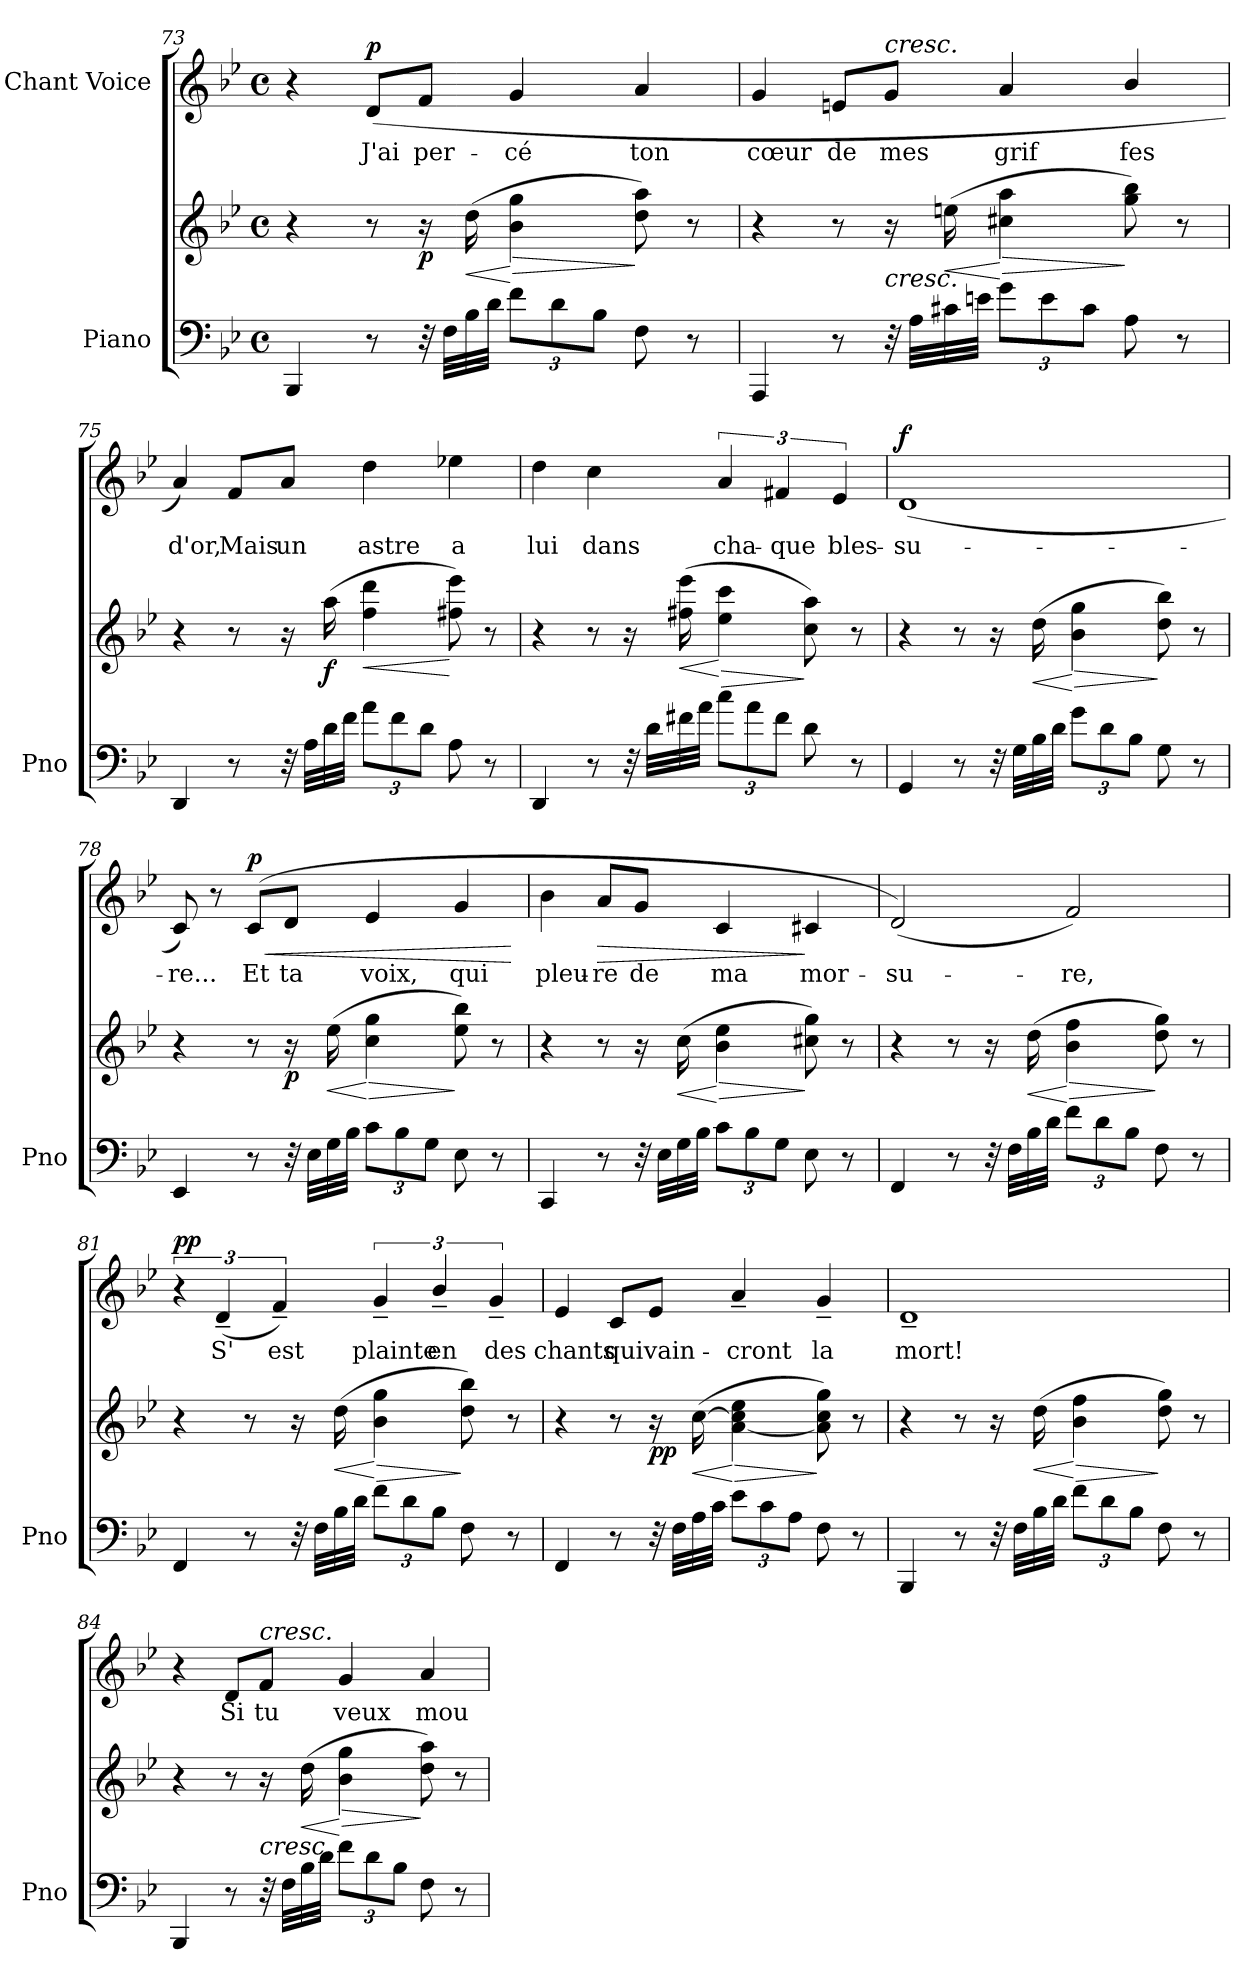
**kern	**kern	**dynam	**kern	**text	**dynam
*part2	*part2	*part2	*part1	*part1	*part1
*staff3	*staff2	*staff2/3	*staff1	*staff1	*staff1
*I"Piano	*	*	*I"Chant Voice	*	*
*I'Pno	*	*	*	*	*
*clefF4	*clefG2	*	*clefG2	*	*
*k[b-e-]	*k[b-e-]	*	*k[b-e-]	*	*
*M4/4	*M4/4	*	*M4/4	*	*
*met(c)	*met(c)	*	*met(c)	*	*
=73	=73	=73	=73	=73	=73
4BBB-/	4r	.	4r	.	.
!	!	!	!	!	!LO:DY:a
8r	8r	.	(8d/L	J'ai	p
!	!	!LO:DY:b	!	!	!
32r	16r	p	8f/J	per-	.
32F\LLL	.	.	.	.	.
!	!	!LO:HP:b	!	!	!
32B-\	(16dd\	<	.	.	.
32d\JJJ	.	.	.	.	.
*Xbrackettup	*	*	*	*	*
!	!	!LO:HP:n=1:b	!	!	!
12f\L	4b-\ 4gg\	[ >	4g/	-cé	.
12d\	.	.	.	.	.
12B-\J	.	.	.	.	.
8F\	8dd\ 8aa\)	]	4a/	ton	.
8r	8r	.	.	.	.
=74	=74	=74	=74	=74	=74
4AAA/	4r	.	4g/	cœur	.
8r	8r	.	8en/L	de	.
!	!	!	!LO:TX:a:i:t=cresc.	!	!
!LO:TX:a:i:t=cresc.	!	!	!	!	!
32r	16r	.	8g/J	mes	.
32A\LLL	.	.	.	.	.
!	!	!LO:HP:b	!	!	!
32c#X\	(16een\	<	.	.	.
32en\JJJ	.	.	.	.	.
!	!	!LO:HP:n=1:b	!	!	!
12g\L	4cc#X\ 4aa\	[ >	4a/	grif	.
12e\	.	.	.	.	.
12c#\J	.	.	.	.	.
8A\	8gg\ 8bb-\)	]	4b-/	fes	.
8r	8r	.	.	.	.
=75	=75	=75	=75	=75	=75
4DD/	4r	.	4a/)	d'or,	.
8r	8r	.	8f/L	Mais	.
32r	16r	.	8a/J	un	.
32A\LLL	.	.	.	.	.
!	!	!LO:DY:b	!	!	!
32d\	(16aa\	f	.	.	.
32f\JJJ	.	.	.	.	.
!	!	!LO:HP:b	!	!	!
12a\L	4ff\ 4ddd\	<	4dd\	astre	.
12f\	.	.	.	.	.
12d\J	.	.	.	.	.
8A\	8ff#X\ 8eee-\)	[	4ee-X\	a	.
8r	8r	.	.	.	.
=76	=76	=76	=76	=76	=76
4DD/	4r	.	4dd\	lui	.
8r	8r	.	4cc\	dans	.
32r	16r	.	.	.	.
32d\LLL	.	.	.	.	.
!	!	!LO:HP:b	!	!	!
32f#X\	(16ff#X\ 16eee-\	<	.	.	.
32a\JJJ	.	.	.	.	.
!	!	!LO:HP:n=1:b	!	!	!
12cc\L	4ee-\ 4ccc\	[ >	6a/	cha-	.
12a\	.	.	.	.	.
12f#\J	.	.	6f#X/	-que	.
8d\	8cc\ 8aa\)	]	.	.	.
.	.	.	6e-/	bles-	.
8r	8r	.	.	.	.
=77	=77	=77	=77	=77	=77
!	!	!	!	!	!LO:DY:a
4GG/	4r	.	(1d	-su-	f
8r	8r	.	.	.	.
32r	16r	.	.	.	.
32G\LLL	.	.	.	.	.
!	!	!LO:HP:b	!	!	!
32B-\	(16dd\	<	.	.	.
32d\JJJ	.	.	.	.	.
!	!	!LO:HP:n=1:b	!	!	!
12g\L	4b-\ 4gg\	[ >	.	.	.
12d\	.	.	.	.	.
12B-\J	.	.	.	.	.
8G\	8dd\ 8bb-\)	]	.	.	.
8r	8r	.	.	.	.
=78	=78	=78	=78	=78	=78
4EE-/	4r	.	8c/)	-re...	.
.	.	.	8r	.	.
!	!	!	!	!	!LO:HP:b
!	!	!	!	!	!LO:DY:n=1:a
8r	8r	.	(8c/L	Et	< p
!	!	!LO:DY:b	!	!	!
32r	16r	p	8d/J	ta	.
32E-\LLL	.	.	.	.	.
!	!	!LO:HP:b	!	!	!
32G\	(16ee-\	<	.	.	.
32B-\JJJ	.	.	.	.	.
!	!	!LO:HP:n=1:b	!	!	!
12c\L	4cc\ 4gg\	[ >	4e-/	voix,	.
12B-\	.	.	.	.	.
12G\J	.	.	.	.	.
8E-\	8ee-\ 8bb-\)	]	4g/	qui	.
8r	8r	.	.	.	.
.	.	.	.	.	[
=79	=79	=79	=79	=79	=79
4CC/	4r	.	4b-\	pleu-	.
!	!	!	!	!	!LO:HP:b
8r	8r	.	8a/L	-re	>
32r	16r	.	8g/J	de	.
32E-\LLL	.	.	.	.	.
!	!	!LO:HP:b	!	!	!
32G\	(16cc\	<	.	.	.
32B-\JJJ	.	.	.	.	.
!	!	!LO:HP:n=1:b	!	!	!
12c\L	4b-\ 4ee-\	[ >	4c/	ma	.
12B-\	.	.	.	.	.
12G\J	.	.	.	.	.
8E-\	8cc#X\ 8gg\)	]	4c#X/	mor-	]
8r	8r	.	.	.	.
=80	=80	=80	=80	=80	=80
4FF/	4r	.	(2d/)	-su-	.
8r	8r	.	.	.	.
32r	16r	.	.	.	.
32F\LLL	.	.	.	.	.
!	!	!LO:HP:b	!	!	!
32B-\	(16dd\	<	.	.	.
32d\JJJ	.	.	.	.	.
!	!	!LO:HP:n=1:b	!	!	!
12f\L	4b-\ 4ff\	[ >	2f/)	-re,	.
12d\	.	.	.	.	.
12B-\J	.	.	.	.	.
8F\	8dd\ 8gg\)	]	.	.	.
8r	8r	.	.	.	.
=81	=81	=81	=81	=81	=81
!	!	!	!	!	!LO:DY:a
4FF/	4r	.	6r	.	pp
.	.	.	(6d~>/	S'	.
8r	8r	.	.	.	.
.	.	.	6f~>/)	est	.
32r	16r	.	.	.	.
32F\LLL	.	.	.	.	.
!	!	!LO:HP:b	!	!	!
32B-\	(16dd\	<	.	.	.
32d\JJJ	.	.	.	.	.
!	!	!LO:HP:n=1:b	!	!	!
12f\L	4b-\ 4gg\	[ >	6g~>/	plainte	.
12d\	.	.	.	.	.
12B-\J	.	.	6b-~>/	en	.
8F\	8dd\ 8bb-\)	]	.	.	.
.	.	.	6g~>/	des	.
8r	8r	.	.	.	.
=82	=82	=82	=82	=82	=82
4FF/	4r	.	4e-/	chants	.
8r	8r	.	8c/L	qui	.
!	!	!LO:DY:b	!	!	!
32r	16r	pp	8e-/J	vain-	.
32F\LLL	.	.	.	.	.
!	!	!LO:HP:b	!	!	!
32A\	([<16cc\	<	.	.	.
32c\JJJ	.	.	.	.	.
!	!	!LO:HP:n=1:b	!	!	!
12e-\L	[4a\ 4cc\] 4ee-\	[ >	4a~>/	-cront	.
12c\	.	.	.	.	.
12A\J	.	.	.	.	.
8F\	8a\] 8cc\ 8gg\)	]	4g~>/	la	.
8r	8r	.	.	.	.
=83	=83	=83	=83	=83	=83
4BBB-/	4r	.	1d~>	mort!	.
8r	8r	.	.	.	.
32r	16r	.	.	.	.
32F\LLL	.	.	.	.	.
!	!	!LO:HP:b	!	!	!
32B-\	(16dd\	<	.	.	.
32d\JJJ	.	.	.	.	.
!	!	!LO:HP:n=1:b	!	!	!
12f\L	4b-\ 4ff\	[ >	.	.	.
12d\	.	.	.	.	.
12B-\J	.	.	.	.	.
8F\	8dd\ 8gg\)	]	.	.	.
8r	8r	.	.	.	.
=84	=84	=84	=84	=84	=84
4BBB-/	4r	.	4r	.	.
8r	8r	.	8d/L	Si	.
!	!	!	!LO:TX:a:i:t=cresc.	!	!
!	!LO:TX:b:i:t=cresc.	!	!	!	!
32r	16r	.	8f/J	tu	.
32F\LLL	.	.	.	.	.
!	!	!LO:HP:b	!	!	!
32B-\	(16dd\	<	.	.	.
32d\JJJ	.	.	.	.	.
!	!	!LO:HP:n=1:b	!	!	!
12f\L	4b-\ 4gg\	[ >	4g/	veux	.
12d\	.	.	.	.	.
12B-\J	.	.	.	.	.
8F\	8dd\ 8aa\)	]	4a/	mou-	.
8r	8r	.	.	.	.
=	=	=	=	=	=
*-	*-	*-	*-	*-	*-
